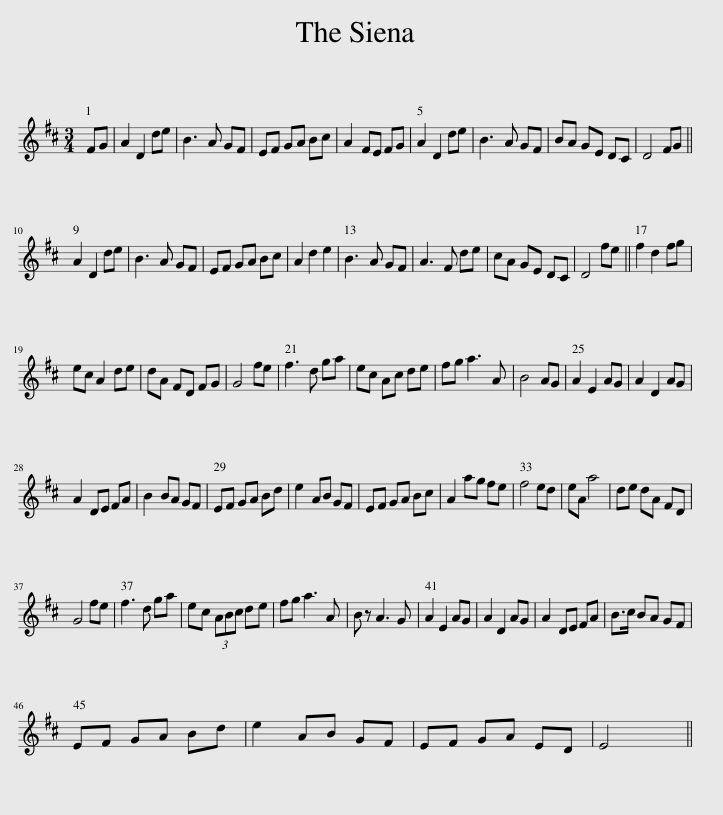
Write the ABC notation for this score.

X:1
L:1/8
M:3/4
I:linebreak $
K:D
V:1 treble
V:1
 FG | A2 D2 de | B3 A GF | EF GA Bc | A2 FE FG | %5
 A2 D2 de | B3 A GF | BA GE DC | D4 FG ||$ A2 D2 de | %10
 B3 A GF | EF GA Bc | A2 d2 e2 | B3 A GF | A3 F de | %15
 cA GE DC | D4 fe || f2 d2 fg |$ ec A2 de | dA FD FG | %20
 G4 fe | f3 d ga | ec Ac de | fg a3 A | B4 AG | %25
 A2 E2 AG | A2 D2 AG |$ A2 DE FA | B2 BA GF | EF GA Bd | %30
 e2 AB GF | EF GA Bc | A2 ag fe | f4 ed | eA a4 | %35
 de dA FD |$ G4 fe | f3 d ga | ec (3ABc de | fg a3 A | %40
 B z A3 G | A2 E2 AG | A2 D2 AG | A2 DE FA | B>c BA GF |$ %45
 EF GA Bd | e2 AB GF | EF GA ED | E4 || %49
